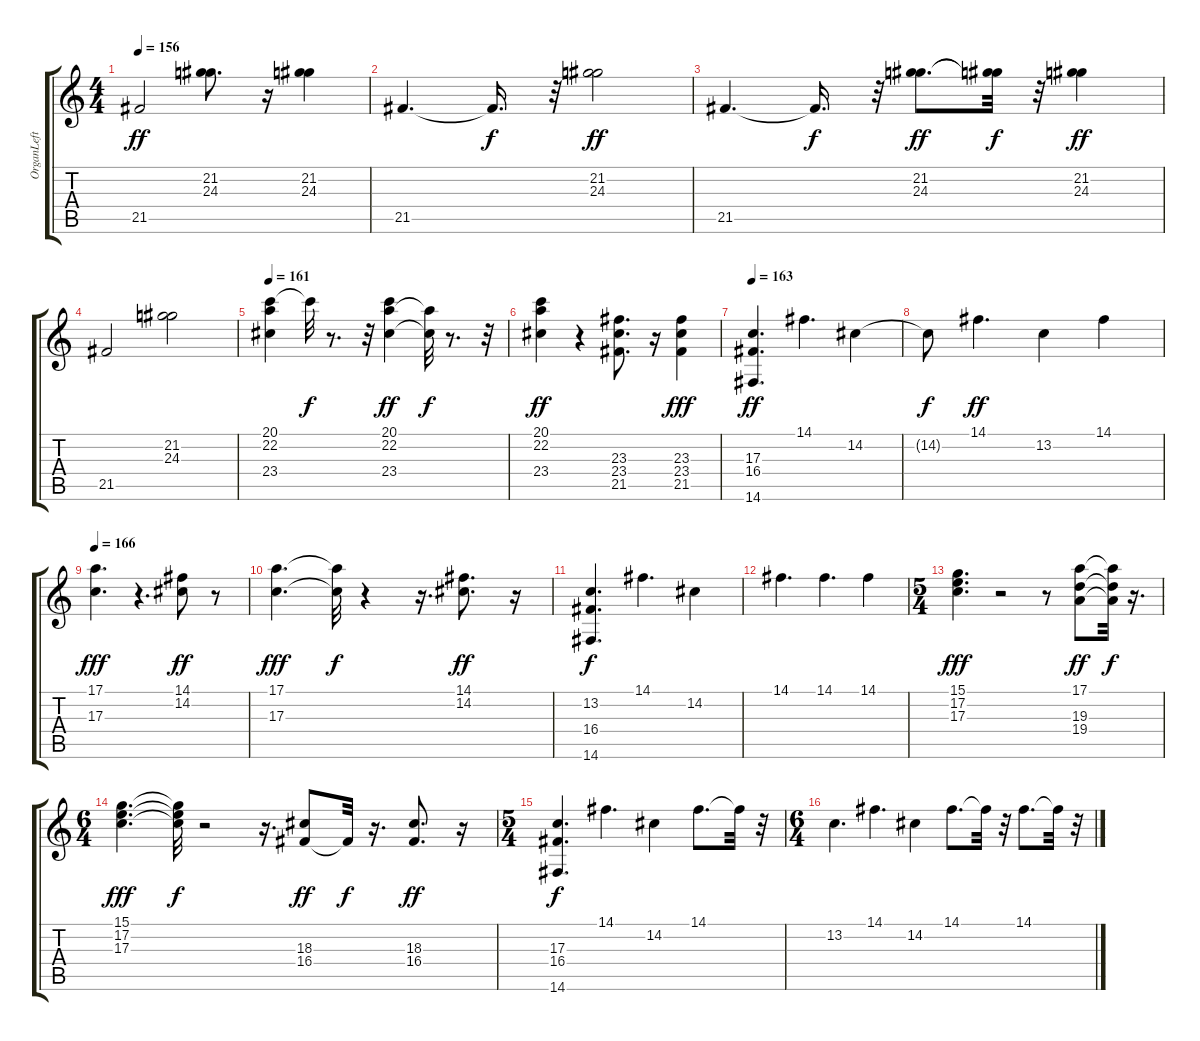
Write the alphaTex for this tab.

\track ("OrganLeft" "OrganLeft") {instrument rockorgan}
\staff {score tabs}
\tuning (E4 B3 G3 D3 A2 E2) {hide}
\ts (4 4)
\tempo 156
\clef g2
\ks c
21.5.2{dy ff} (21.2 24.3).8{d} r.16 (21.2 24.3).4 |
21.5.4{d} 21.5{t}.16{d dy f} r.32 (21.2 24.3).2{dy ff} |
21.5.4{d} 21.5{t}.16{d dy f} r.32 (21.2 24.3).8{d dy ff} (21.2{t} 24.3{t}).32{dy f} r.32 (21.2 24.3).4{dy ff} |
21.5.2 (21.2 24.3).2 |
\tempo 161
(20.1 22.2 23.4).4 20.1{t}.32{dy f} r.8{d} r.32 (20.1 22.2 23.4).4{dy ff} (22.2{t} 23.4{t}).32{dy f} r.8{d} r.32 |
(20.1 22.2 23.4).4{dy ff} r.4 (23.3 23.4 21.5).8{d} r.16 (23.3 23.4 21.5).4{dy fff} |
\tempo 163
(17.3 16.4 14.6).4{d dy ff} 14.1.4{d} 14.2.4 |
14.2{t}.8{dy f} 14.1.4{d dy ff} 13.2.4 14.1.4 |
\tempo 166
(17.1 17.3).4{d dy fff} r.4{d} (14.1 14.2).8{dy ff} r.8 |
(17.1 17.3).4{d dy fff} (17.1{t} 17.3{t}).32{dy f} r.4 r.16{d} (14.1 14.2).8{d dy ff} r.16 |
(13.2 16.4 14.6).4{d dy f} 14.1.4{d} 14.2.4 |
14.1.4{d} 14.1.4{d} 14.1.4 |
\ts (5 4)
(15.1 17.2 17.3).4{d dy fff} r.2 r.8 (17.1 19.3 19.4).8{dy ff} (17.1{t} 19.3{t} 19.4{t}).32{dy f} r.16{d} |
\ts (6 4)
(15.1 17.2 17.3).4{d dy fff} (15.1{t} 17.2{t} 17.3{t}).32{dy f} r.2 r.16{d} (18.3 16.4).8{dy ff} 16.4{t}.32{dy f} r.16{d} (18.3 16.4).8{d dy ff} r.16 |
\ts (5 4)
(17.3 16.4 14.6).4{d dy f} 14.1.4{d} 14.2.4 14.1.8{d} 14.1{t}.32 r.32 |
\ts (6 4)
13.2.4{d} 14.1.4{d} 14.2.4 14.1.8{d} 14.1{t}.32 r.32 14.1.8{d} 14.1{t}.32 r.32
